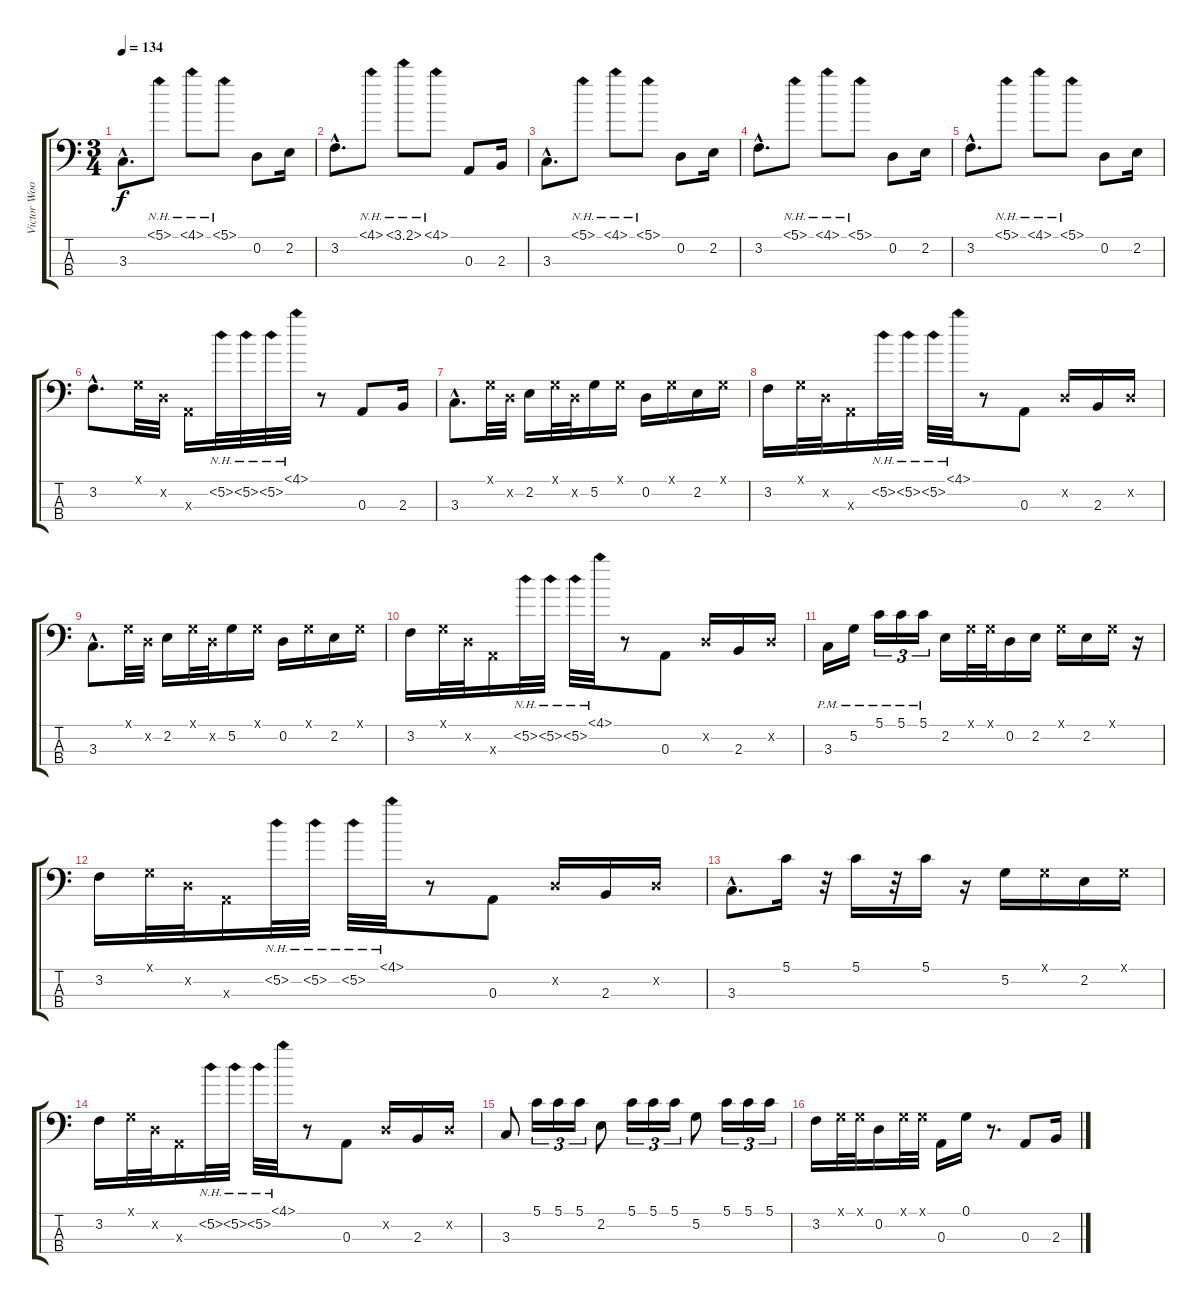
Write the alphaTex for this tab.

\track ("Victor Wooten" "Victor Woo") {instrument slapbass2}
\staff {score tabs}
\tuning (G2 D2 A1 E1) {hide}
\ts (3 4)
\tempo 134
\clef f4
\ks c
3.3{hac}.8{d dy f} 5.1{nh}.8 4.1{nh}.8 5.1{nh}.8 0.2.8 2.2.16 |
3.2{hac}.8{d} 4.1{nh}.8 3.1{nh}.8 4.1{nh}.8 0.3.8 2.3.16 |
3.3{hac}.8{d} 5.1{nh}.8 4.1{nh}.8 5.1{nh}.8 0.2.8 2.2.16 |
3.2{hac}.8{d} 5.1{nh}.8 4.1{nh}.8 5.1{nh}.8 0.2.8 2.2.16 |
3.2{hac}.8{d} 5.1{nh}.8 4.1{nh}.8 5.1{nh}.8 0.2.8 2.2.16 |
3.2{hac}.8{d} 0.1{x}.32 0.2{x}.32 0.3{x}.16 5.2{nh}.32 5.2{nh}.32 5.2{nh}.32 4.1{nh}.32 r.8 0.3.8 2.3.16 |
3.3{hac}.8{d} 0.1{x}.32 0.2{x}.32 2.2.16 0.1{x}.32 0.2{x}.32 5.2.16 0.1{x}.16 0.2.16 0.1{x}.16 2.2.16 0.1{x}.16 |
3.2.16 0.1{x}.32 0.2{x}.32 0.3{x}.16 5.2{nh}.32 5.2{nh}.32 5.2{nh}.32 4.1{nh}.32 r.8 0.3.8 0.2{x}.16 2.3.16 0.2{x}.16 |
3.3{hac}.8{d} 0.1{x}.32 0.2{x}.32 2.2.16 0.1{x}.32 0.2{x}.32 5.2.16 0.1{x}.16 0.2.16 0.1{x}.16 2.2.16 0.1{x}.16 |
3.2.16 0.1{x}.32 0.2{x}.32 0.3{x}.16 5.2{nh}.32 5.2{nh}.32 5.2{nh}.32 4.1{nh}.32 r.8 0.3.8 0.2{x}.16 2.3.16 0.2{x}.16 |
3.3{pm}.16 5.2{pm}.16 5.1{pm}.16{tu (3 2)} 5.1{pm}.16{tu (3 2)} 5.1{pm}.16{tu (3 2)} 2.2.16 0.1{x}.32 0.1{x}.32 0.2.16 2.2.16 0.1{x}.16 2.2.16 0.1{x}.16 r.16 |
3.2.16 0.1{x}.32 0.2{x}.32 0.3{x}.16 5.2{nh}.32 5.2{nh}.32 5.2{nh}.32 4.1{nh}.32 r.8 0.3.8 0.2{x}.16 2.3.16 0.2{x}.16 |
3.3{hac}.8{d} 5.1.16 r.32 5.1.16 r.32 5.1.16 r.16 5.2.16 0.1{x}.16 2.2.16 0.1{x}.16 |
3.2.16 0.1{x}.32 0.2{x}.32 0.3{x}.16 5.2{nh}.32 5.2{nh}.32 5.2{nh}.32 4.1{nh}.32 r.8 0.3.8 0.2{x}.16 2.3.16 0.2{x}.16 |
3.3.8 5.1.16{tu (3 2)} 5.1.16{tu (3 2)} 5.1.16{tu (3 2)} 2.2.8 5.1.16{tu (3 2)} 5.1.16{tu (3 2)} 5.1.16{tu (3 2)} 5.2.8 5.1.16{tu (3 2)} 5.1.16{tu (3 2)} 5.1.16{tu (3 2)} |
3.2.16 0.1{x}.32 0.1{x}.32 0.2.16 0.1{x}.32 0.1{x}.32 0.3.16 0.1.16 r.8{d} 0.3.8 2.3.16
